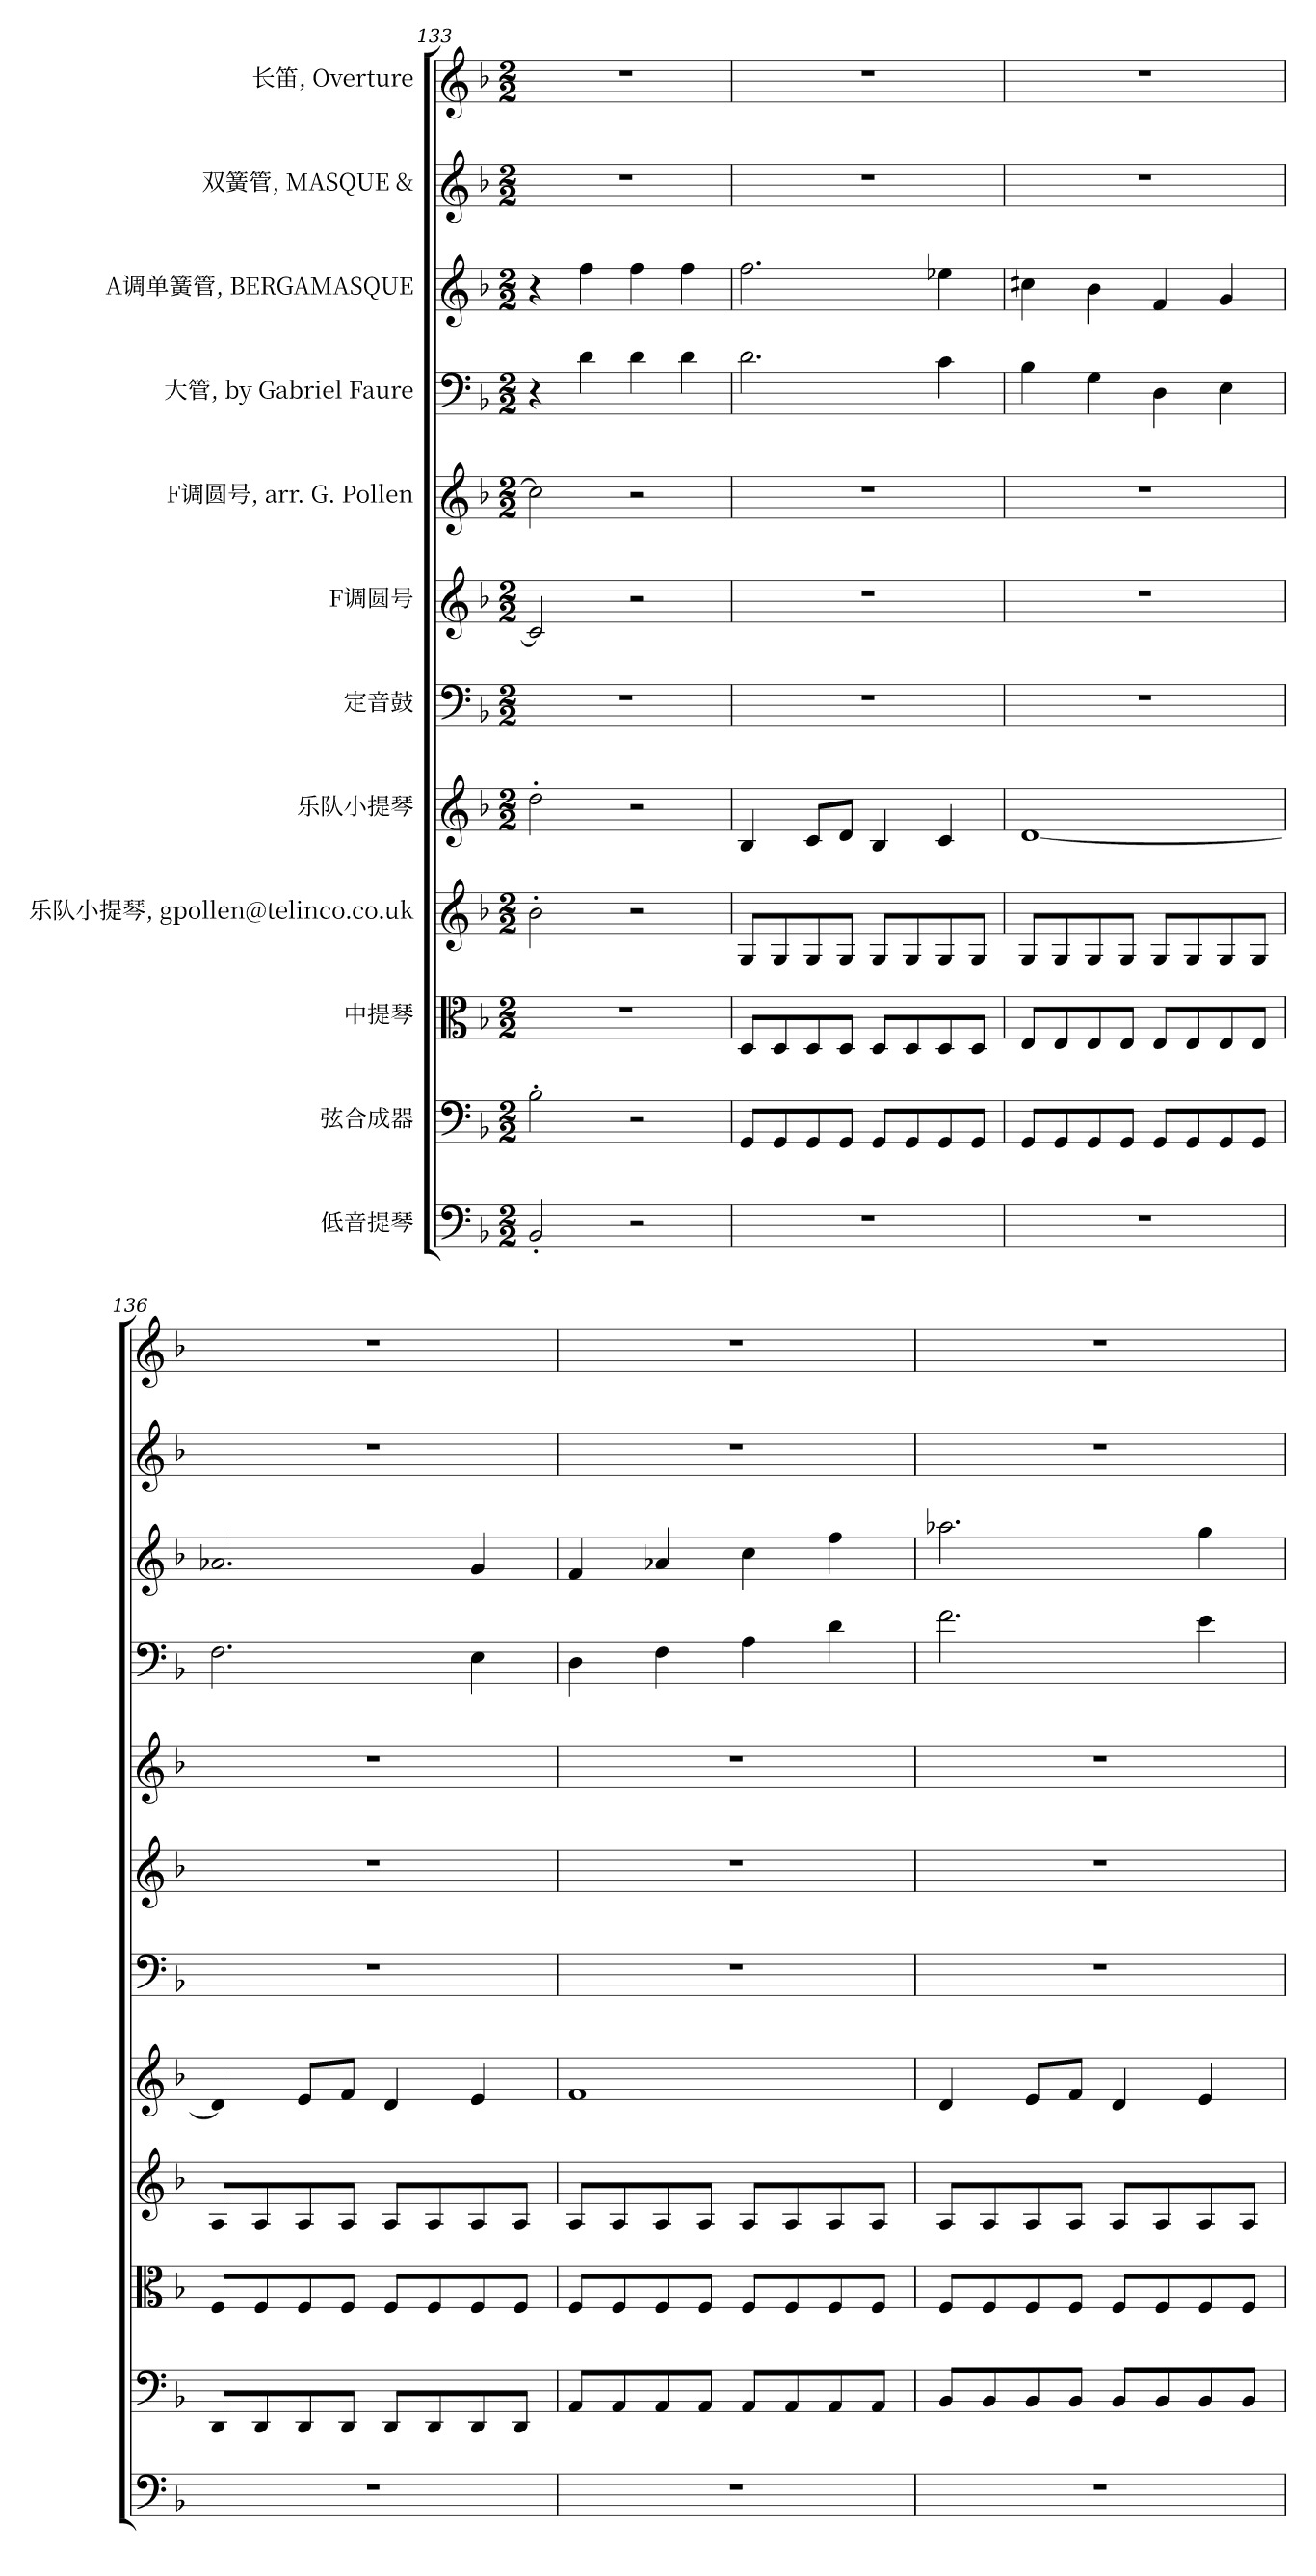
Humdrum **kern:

**kern	**kern	**kern	**kern	**kern	**kern	**kern	**kern	**kern	**kern	**kern	**kern
*part12	*part11	*part10	*part9	*part8	*part7	*part6	*part5	*part4	*part3	*part2	*part1
*staff12	*staff11	*staff10	*staff9	*staff8	*staff7	*staff6	*staff5	*staff4	*staff3	*staff2	*staff1
*I"低音提琴	*I"弦合成器	*I"中提琴	*I"乐队小提琴, gpollen@telinco.co.uk	*I"乐队小提琴	*I"定音鼓	*I"F调圆号	*I"F调圆号, arr. G. Pollen	*I"大管, by Gabriel Faure	*I"A调单簧管, BERGAMASQUE	*I"双簧管, MASQUE &amp;	*I"长笛, Overture
*clefF4	*clefF4	*clefC3	*clefG2	*clefG2	*clefF4	*clefG2	*clefG2	*clefF4	*clefG2	*clefG2	*clefG2
*ITrd7c12	*	*	*	*	*	*ITrd4c7	*ITrd4c7	*	*ITrd2c3	*	*
*k[b-]	*k[b-]	*k[b-]	*k[b-]	*k[b-]	*k[b-]	*k[b-e-]	*k[b-e-]	*k[b-]	*k[f#c#]	*k[b-]	*k[b-]
*M2/2	*M2/2	*M2/2	*M2/2	*M2/2	*M2/2	*M2/2	*M2/2	*M2/2	*M2/2	*M2/2	*M2/2
=133	=133	=133	=133	=133	=133	=133	=133	=133	=133	=133	=133
2BBB-'/	2B-'\	1r	2b-'\	2dd'\	1r	2F/]	2f\]	4r	4r	1r	1r
.	.	.	.	.	.	.	.	4d\	4dd\	.	.
2r	2r	.	2r	2r	.	2r	2r	4d\	4dd\	.	.
.	.	.	.	.	.	.	.	4d\	4dd\	.	.
=134	=134	=134	=134	=134	=134	=134	=134	=134	=134	=134	=134
1r	8GG/L	8D/L	8G/L	4B-/	1r	1r	1r	2.d\	2.dd\	1r	1r
.	8GG/	8D/	8G/	.	.	.	.	.	.	.	.
.	8GG/	8D/	8G/	8c/L	.	.	.	.	.	.	.
.	8GG/J	8D/J	8G/J	8d/J	.	.	.	.	.	.	.
.	8GG/L	8D/L	8G/L	4B-/	.	.	.	.	.	.	.
.	8GG/	8D/	8G/	.	.	.	.	.	.	.	.
.	8GG/	8D/	8G/	4c/	.	.	.	4c\	4ccn\	.	.
.	8GG/J	8D/J	8G/J	.	.	.	.	.	.	.	.
=135	=135	=135	=135	=135	=135	=135	=135	=135	=135	=135	=135
1r	8GG/L	8E/L	8G/L	[1d	1r	1r	1r	4B-\	4a#X\	1r	1r
.	8GG/	8E/	8G/	.	.	.	.	.	.	.	.
.	8GG/	8E/	8G/	.	.	.	.	4G\	4g\	.	.
.	8GG/J	8E/J	8G/J	.	.	.	.	.	.	.	.
.	8GG/L	8E/L	8G/L	.	.	.	.	4D\	4d/	.	.
.	8GG/	8E/	8G/	.	.	.	.	.	.	.	.
.	8GG/	8E/	8G/	.	.	.	.	4E\	4e/	.	.
.	8GG/J	8E/J	8G/J	.	.	.	.	.	.	.	.
!!LO:PB:g=z
=136	=136	=136	=136	=136	=136	=136	=136	=136	=136	=136	=136
1r	8DD/L	8F/L	8A/L	4d/]	1r	1r	1r	2.F\	2.fn/	1r	1r
.	8DD/	8F/	8A/	.	.	.	.	.	.	.	.
.	8DD/	8F/	8A/	8e/L	.	.	.	.	.	.	.
.	8DD/J	8F/J	8A/J	8f/J	.	.	.	.	.	.	.
.	8DD/L	8F/L	8A/L	4d/	.	.	.	.	.	.	.
.	8DD/	8F/	8A/	.	.	.	.	.	.	.	.
.	8DD/	8F/	8A/	4e/	.	.	.	4E\	4e/	.	.
.	8DD/J	8F/J	8A/J	.	.	.	.	.	.	.	.
=137	=137	=137	=137	=137	=137	=137	=137	=137	=137	=137	=137
1r	8AA/L	8F/L	8A/L	1f	1r	1r	1r	4D\	4d/	1r	1r
.	8AA/	8F/	8A/	.	.	.	.	.	.	.	.
.	8AA/	8F/	8A/	.	.	.	.	4F\	4fn/	.	.
.	8AA/J	8F/J	8A/J	.	.	.	.	.	.	.	.
.	8AA/L	8F/L	8A/L	.	.	.	.	4A\	4a\	.	.
.	8AA/	8F/	8A/	.	.	.	.	.	.	.	.
.	8AA/	8F/	8A/	.	.	.	.	4d\	4dd\	.	.
.	8AA/J	8F/J	8A/J	.	.	.	.	.	.	.	.
=138	=138	=138	=138	=138	=138	=138	=138	=138	=138	=138	=138
1r	8BB-/L	8F/L	8A/L	4d/	1r	1r	1r	2.f\	2.ffn\	1r	1r
.	8BB-/	8F/	8A/	.	.	.	.	.	.	.	.
.	8BB-/	8F/	8A/	8e/L	.	.	.	.	.	.	.
.	8BB-/J	8F/J	8A/J	8f/J	.	.	.	.	.	.	.
.	8BB-/L	8F/L	8A/L	4d/	.	.	.	.	.	.	.
.	8BB-/	8F/	8A/	.	.	.	.	.	.	.	.
.	8BB-/	8F/	8A/	4e/	.	.	.	4e\	4ee\	.	.
.	8BB-/J	8F/J	8A/J	.	.	.	.	.	.	.	.
=	=	=	=	=	=	=	=	=	=	=	=
*-	*-	*-	*-	*-	*-	*-	*-	*-	*-	*-	*-
